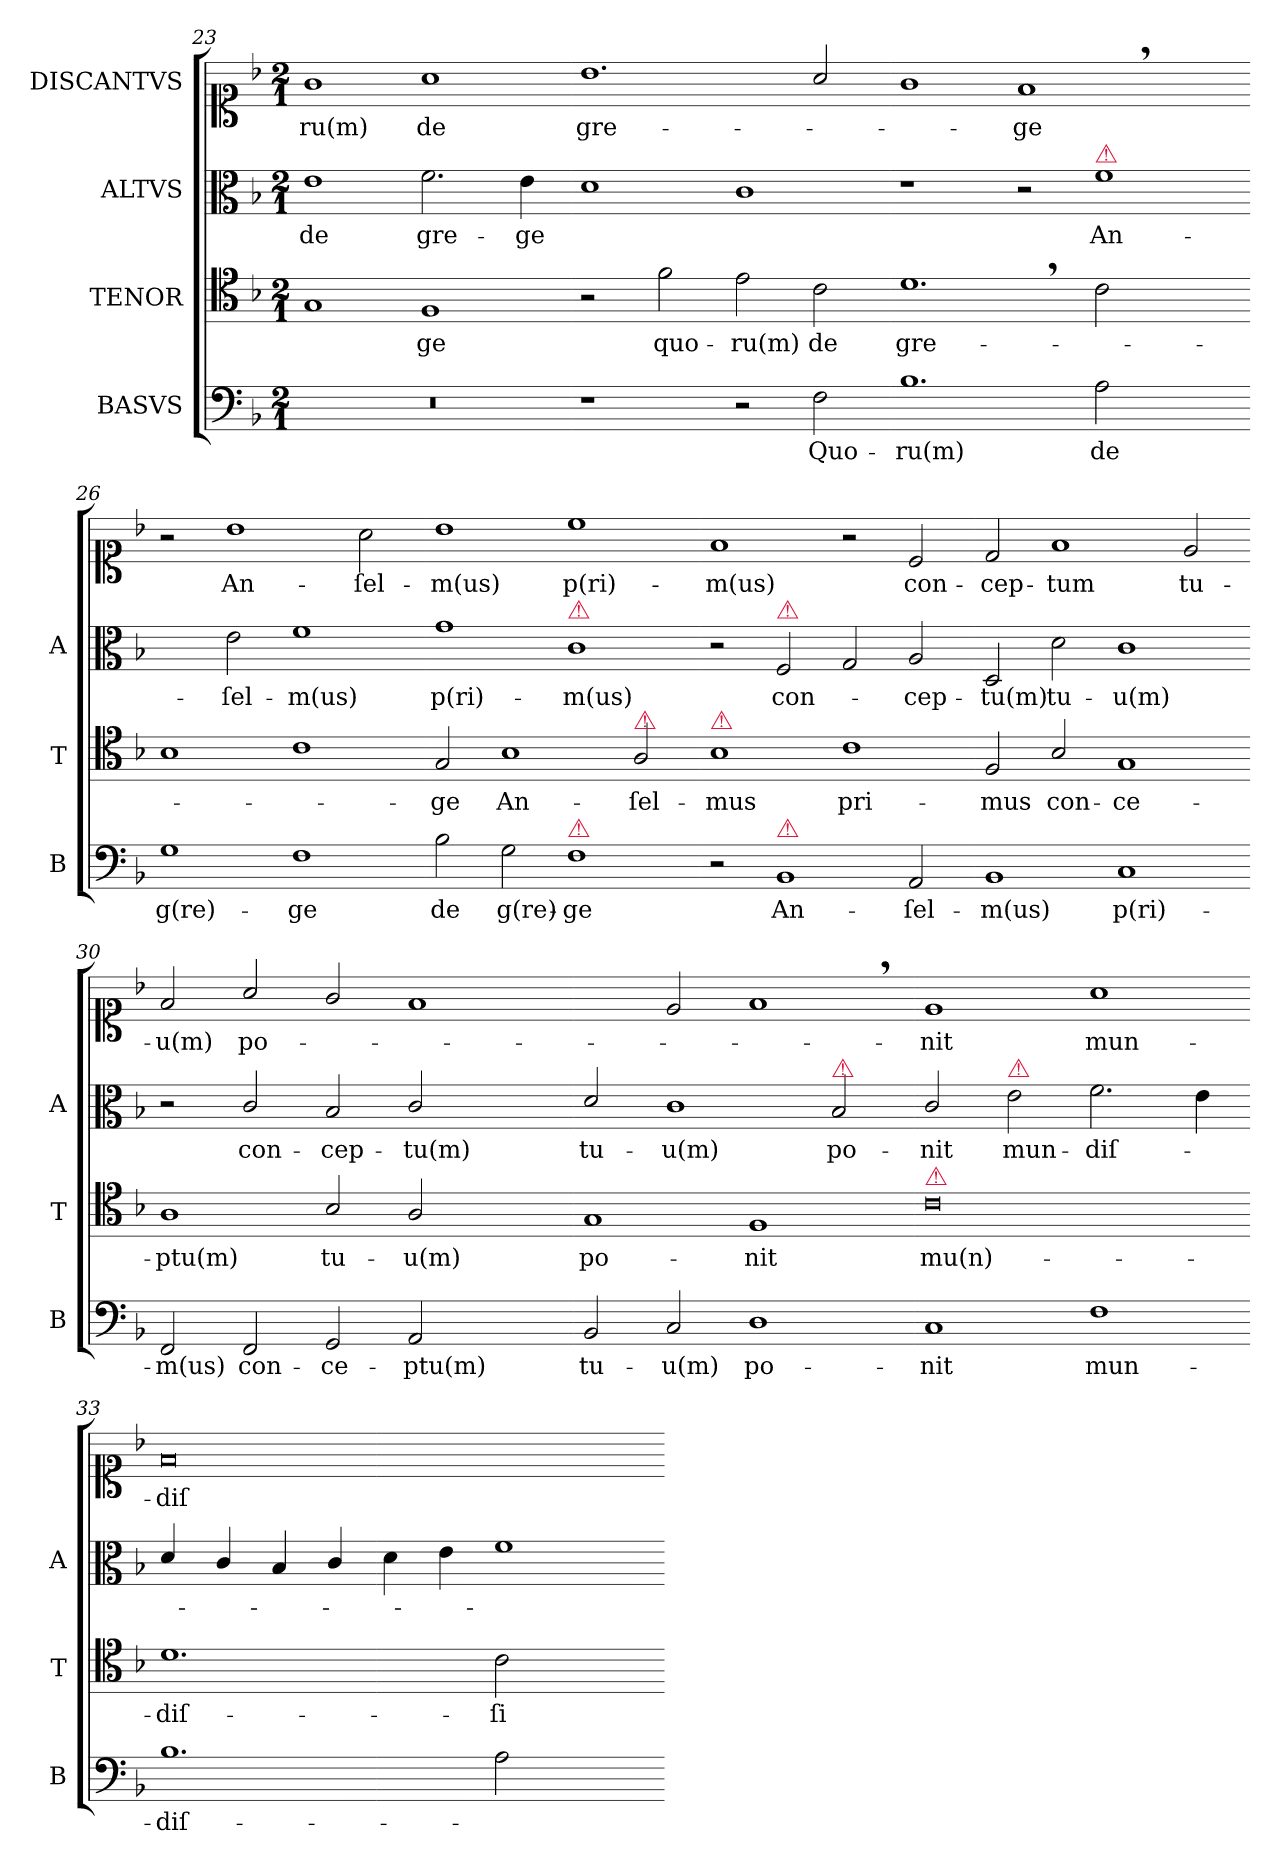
**kern	**text	**kern	**text	**kern	**text	**kern	**text
*part4	*part4	*part3	*part3	*part2	*part2	*part1	*part1
*staff4	*staff4	*staff3	*staff3	*staff2	*staff2	*staff1	*staff1
*I"BASVS	*	*I"TENOR	*	*I"ALTVS	*	*I"DISCANTVS	*
*I'B	*	*I'T	*	*I'A	*	*	*
*clefF4	*	*clefC4	*	*clefC3	*	*clefC1	*
*k[b-]	*	*k[b-]	*	*k[b-]	*	*k[b-]	*
*M2/1	*	*M2/1	*	*M2/1	*	*M2/1	*
=23	=23	=23	=23	=23	=23	=23	=23
0r	.	1G	.	1e	de	1g	-ru(m)
.	.	1F	-ge	2.f\	gre-	1a	de
.	.	.	.	4e\	-ge	.	.
=24-	=24-	=24-	=24-	=24-	=24-	=24-	=24-
1r	.	2r	.	1d	.	1.b-	gre-
.	.	2f\	quo-	.	.	.	.
2r	.	2e\	-ru(m)	1c	.	.	.
2F\	Quo-	2c\	de	.	.	2a/	.
=25-	=25-	=25-	=25-	=25-	=25-	=25-	=25-
1.B-	-ru(m)	1.d,<	gre-	1r	.	1g	.
.	.	.	.	2r	.	1f,<	-ge
!	!	!	!	!LO:TX:a:color=crimson:t=⚠	!	!	!
2A\	de	2c\	.	1f\	An-	.	.
2ryy	.	2ryy	.	.	.	2ryy	.
=26-	=26-	=26-	=26-	=26-	=26-	=26-	=26-
1G	g(re)-	1B-	.	2ryy	.	2r	.
.	.	.	.	2e\	-ſel-	1b-	An-
1F	-ge	1c	.	1f	-m(us)	.	.
.	.	.	.	.	.	2a\	-ſel-
=27-	=27-	=27-	=27-	=27-	=27-	=27-	=27-
!	!LO:LY:i	!	!	!	!	!	!
2B-\	de	2G/	ge	1g	p(ri)-	1b-	-m(us)
!	!LO:LY:i	!	!	!	!	!	!
2G\	g(re)-	1B-	An-	.	.	.	.
!	!	!	!	!LO:TX:a:color=crimson:t=⚠	!	!	!
!LO:TX:a:color=crimson:t=⚠	!	!	!	!	!	!	!
!	!LO:LY:i	!	!	!	!	!	!
1F	-ge	.	.	1c	-m(us)	1cc	p(ri)-
!	!	!LO:TX:a:color=crimson:t=⚠	!	!	!	!	!
.	.	2A/	-ſel-	.	.	.	.
=28-	=28-	=28-	=28-	=28-	=28-	=28-	=28-
!	!	!LO:TX:a:color=crimson:t=⚠	!	!	!	!	!
2r	.	1B-	-mus	2r	.	1f	-m(us)
!	!	!	!	!LO:TX:a:color=crimson:t=⚠	!	!	!
!LO:TX:a:color=crimson:t=⚠	!	!	!	!	!	!	!
1BB-	An-	.	.	2F/	con-	.	.
.	.	1c	pri-	2G/	.	2r	.
2AA/	-ſel-	.	.	2A/	-cep-	2c/	con-
=29-	=29-	=29-	=29-	=29-	=29-	=29-	=29-
1BB-	-m(us)	2F/	-mus	2D/	-tu(m)	2d/	-cep-
.	.	2B-/	con-	2d\	tu-	1f	-tum
1C	p(ri)-	1G	-ce-	1c	-u(m)	.	.
.	.	.	.	.	.	2e/	tu-
=30-	=30-	=30-	=30-	=30-	=30-	=30-	=30-
2FF/	-m(us)	1A	-ptu(m)	2r	.	2f/	-u(m)
2FF/	con-	.	.	2c/	con-	2a/	po-
2GG/	-ce-	2B-/	tu-	2B-/	-cep-	2g/	.
2AA/	-ptu(m)	2A/	-u(m)	2c/	-tu(m)	1f/	.
2ryy	.	2ryy	.	2ryy	.	.	.
=31-	=31-	=31-	=31-	=31-	=31-	=31-	=31-
2BB-/	tu-	1G	po-	2d/	tu-	2ryy	.
2C/	-u(m)	.	.	1c	-u(m)	2e/	.
1D	po-	1F	-nit	.	.	1f,<	.
!	!	!	!	!LO:TX:a:color=crimson:t=⚠	!	!	!
.	.	.	.	2B-/	po-	.	.
=32-	=32-	=32-	=32-	=32-	=32-	=32-	=32-
!	!	!LO:TX:a:color=crimson:t=⚠	!	!	!	!	!
1C	-nit	0c	mu(n)-	2c/	-nit	1e	-nit
!	!	!	!	!LO:TX:a:color=crimson:t=⚠	!	!	!
.	.	.	.	2e\	mun-	.	.
1F	mun-	.	.	2.f\	-diſ-	1a	mun-
.	.	.	.	4e\	.	.	.
=33-	=33-	=33-	=33-	=33-	=33-	=33-	=33-
1.B-	-diſ-	1.d	-diſ-	4d/	.	0f	-diſ-
.	.	.	.	4c/	.	.	.
.	.	.	.	4B-/	.	.	.
.	.	.	.	4c/	.	.	.
.	.	.	.	4d\	.	.	.
.	.	.	.	4e\	.	.	.
2A\	.	2c\	-ſi-	1f\	.	.	.
2ryy	.	2ryy	.	.	.	2ryy	.
=-	=-	=-	=-	=-	=-	=-	=-
*-	*-	*-	*-	*-	*-	*-	*-
